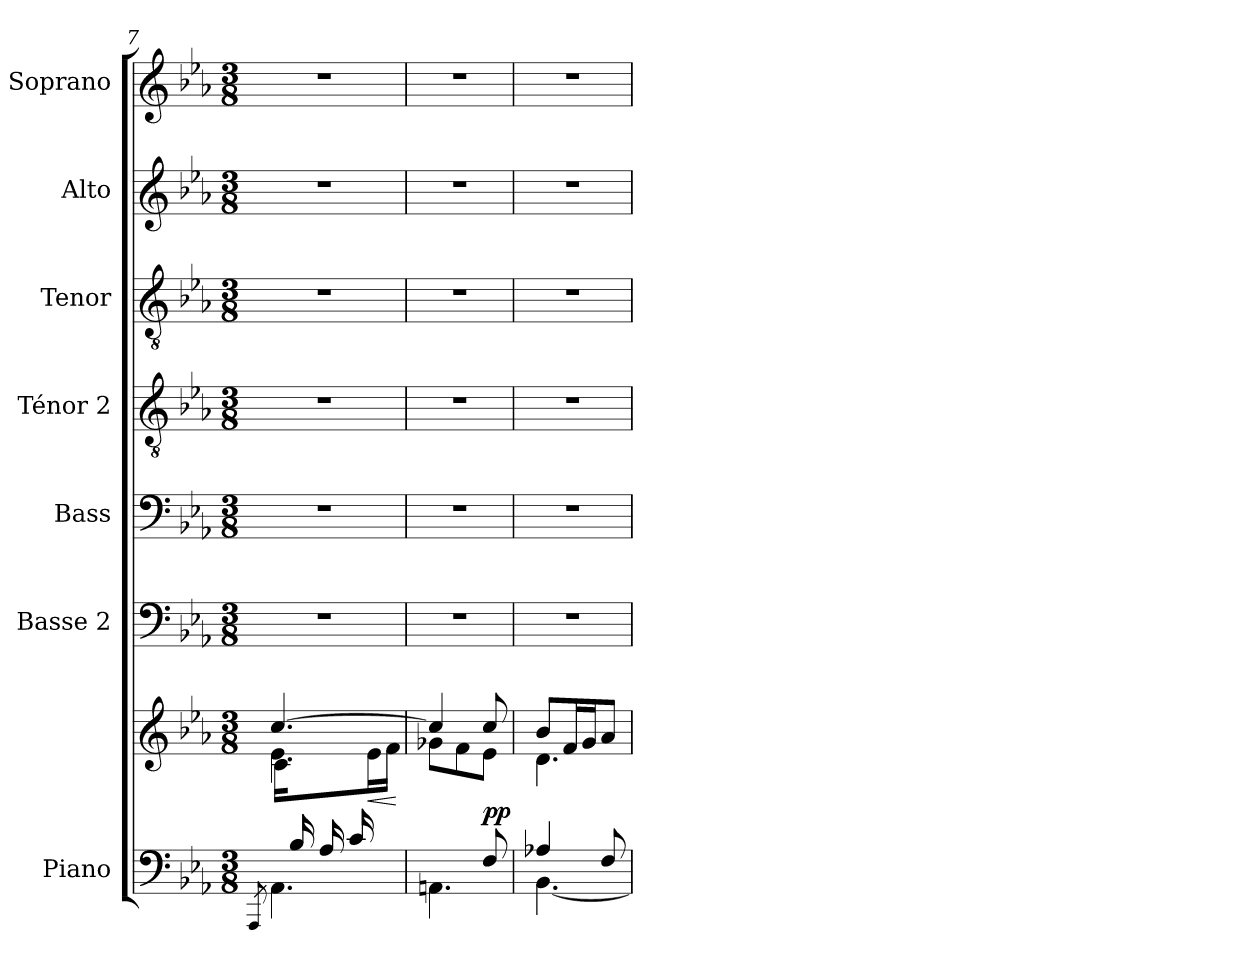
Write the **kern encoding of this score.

**kern	**kern	**dynam	**kern	**kern	**kern	**kern	**kern	**kern
*part7	*part7	*part7	*part6	*part5	*part4	*part3	*part2	*part1
*staff8	*staff7	*staff7/8	*staff6	*staff5	*staff4	*staff3	*staff2	*staff1
*I"Piano	*	*	*I"Basse 2	*I"Bass	*I"Ténor 2	*I"Tenor	*I"Alto	*I"Soprano
*I'Pno	*	*	*	*	*	*	*	*
*clefF4	*clefG2	*	*clefF4	*clefF4	*clefGv2	*clefGv2	*clefG2	*clefG2
*k[b-e-a-]	*k[b-e-a-]	*	*k[b-e-a-]	*k[b-e-a-]	*k[b-e-a-]	*k[b-e-a-]	*k[b-e-a-]	*k[b-e-a-]
*M3/8	*M3/8	*	*M3/8	*M3/8	*M3/8	*M3/8	*M3/8	*M3/8
=7	=7	=7	=7	=7	=7	=7	=7	=7
*^	*	*	*	*	*	*	*	*
.	8qAAA-/	.	.	.	.	.	.	.	.
*	*	*^	*	*	*	*	*	*	*
*	*	*	*^	*	*	*	*	*	*	*
16ryy	4.AA-\	[4.cc/	4.e-\	16c\LL	.	4.r	4.r	4.r	4.r	4.r	4.r
16B-/	.	.	.	8.ryy	.	.	.	.	.	.	.
16A-/	.	.	.	.	.	.	.	.	.	.	.
16c/	.	.	.	.	.	.	.	.	.	.	.
!	!	!	!	!	!LO:HP:b	!	!	!	!	!	!
8ryy	.	.	.	16e-\	<	.	.	.	.	.	.
.	.	.	.	16f\JJ	.	.	.	.	.	.	.
*v	*v	*	*	*	*	*	*	*	*	*	*
*	*v	*v	*v	*	*	*	*	*	*	*
.	.	[	.	.	.	.	.	.
=8	=8	=8	=8	=8	=8	=8	=8	=8
*^	*^	*	*	*	*	*	*	*
4ryy	4.AAn\	4cc/]	8g-X\L	.	4.r	4.r	4.r	4.r	4.r	4.r
.	.	.	8f\	.	.	.	.	.	.	.
!	!	!	!	!LO:DY:a=2	!	!	!	!	!	!
8F/	.	8cc/	8e-\J	pp	.	.	.	.	.	.
=9	=9	=9	=9	=9	=9	=9	=9	=9	=9	=9
4A-X/	[4.BB-\	8b-/L	4.d\	.	4.r	4.r	4.r	4.r	4.r	4.r
.	.	16f/L	.	.	.	.	.	.	.	.
.	.	16g/J	.	.	.	.	.	.	.	.
8F/	.	8a-/J	.	.	.	.	.	.	.	.
*v	*v	*	*	*	*	*	*	*	*	*
*	*v	*v	*	*	*	*	*	*	*
=	=	=	=	=	=	=	=	=
*-	*-	*-	*-	*-	*-	*-	*-	*-
